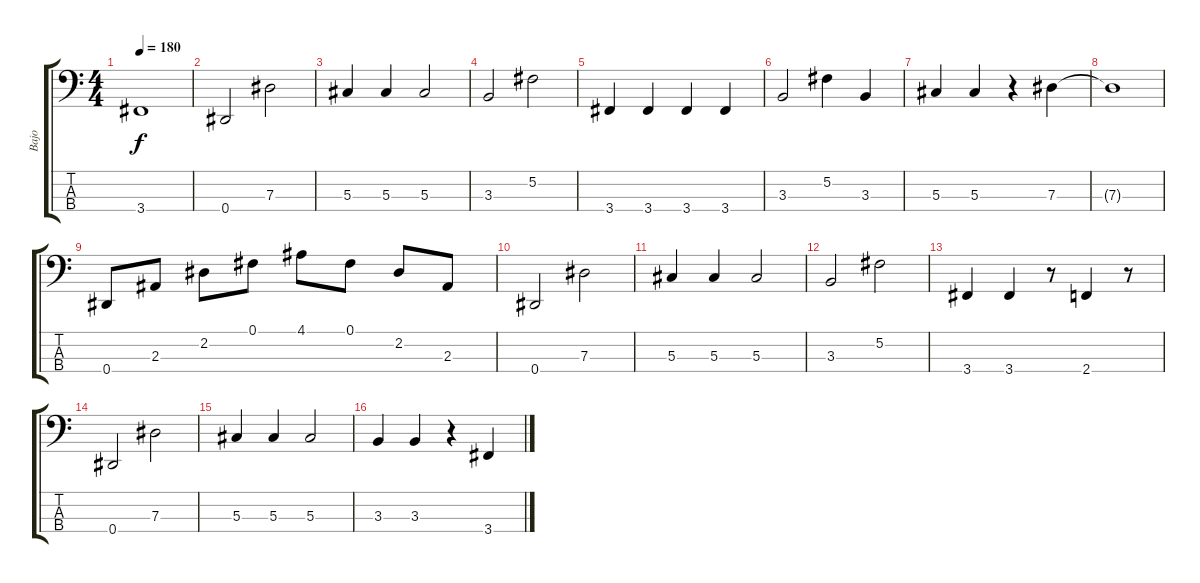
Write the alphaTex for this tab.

\track ("Bajo" "Bajo") {instrument electricbassfinger}
\staff {score tabs}
\tuning (Gb2 Db2 Ab1 Eb1) {hide}
\ts (4 4)
\tempo 180
\clef f4
\ks c
3.4{t}.1{dy f} |
0.4.2 7.3.2 |
5.3.4 5.3.4 5.3.2 |
3.3.2 5.2.2 |
3.4.4 3.4.4 3.4.4 3.4.4 |
3.3.2 5.2.4 3.3.4 |
5.3.4 5.3.4 r.4 7.3.4 |
7.3{t}.1 |
0.4.8 2.3.8 2.2.8 0.1.8 4.1.8 0.1.8 2.2.8 2.3.8 |
0.4.2 7.3.2 |
5.3.4 5.3.4 5.3.2 |
3.3.2 5.2.2 |
3.4.4 3.4.4 r.8 2.4.4 r.8 |
0.4.2 7.3.2 |
5.3.4 5.3.4 5.3.2 |
3.3.4 3.3.4 r.4 3.4.4
